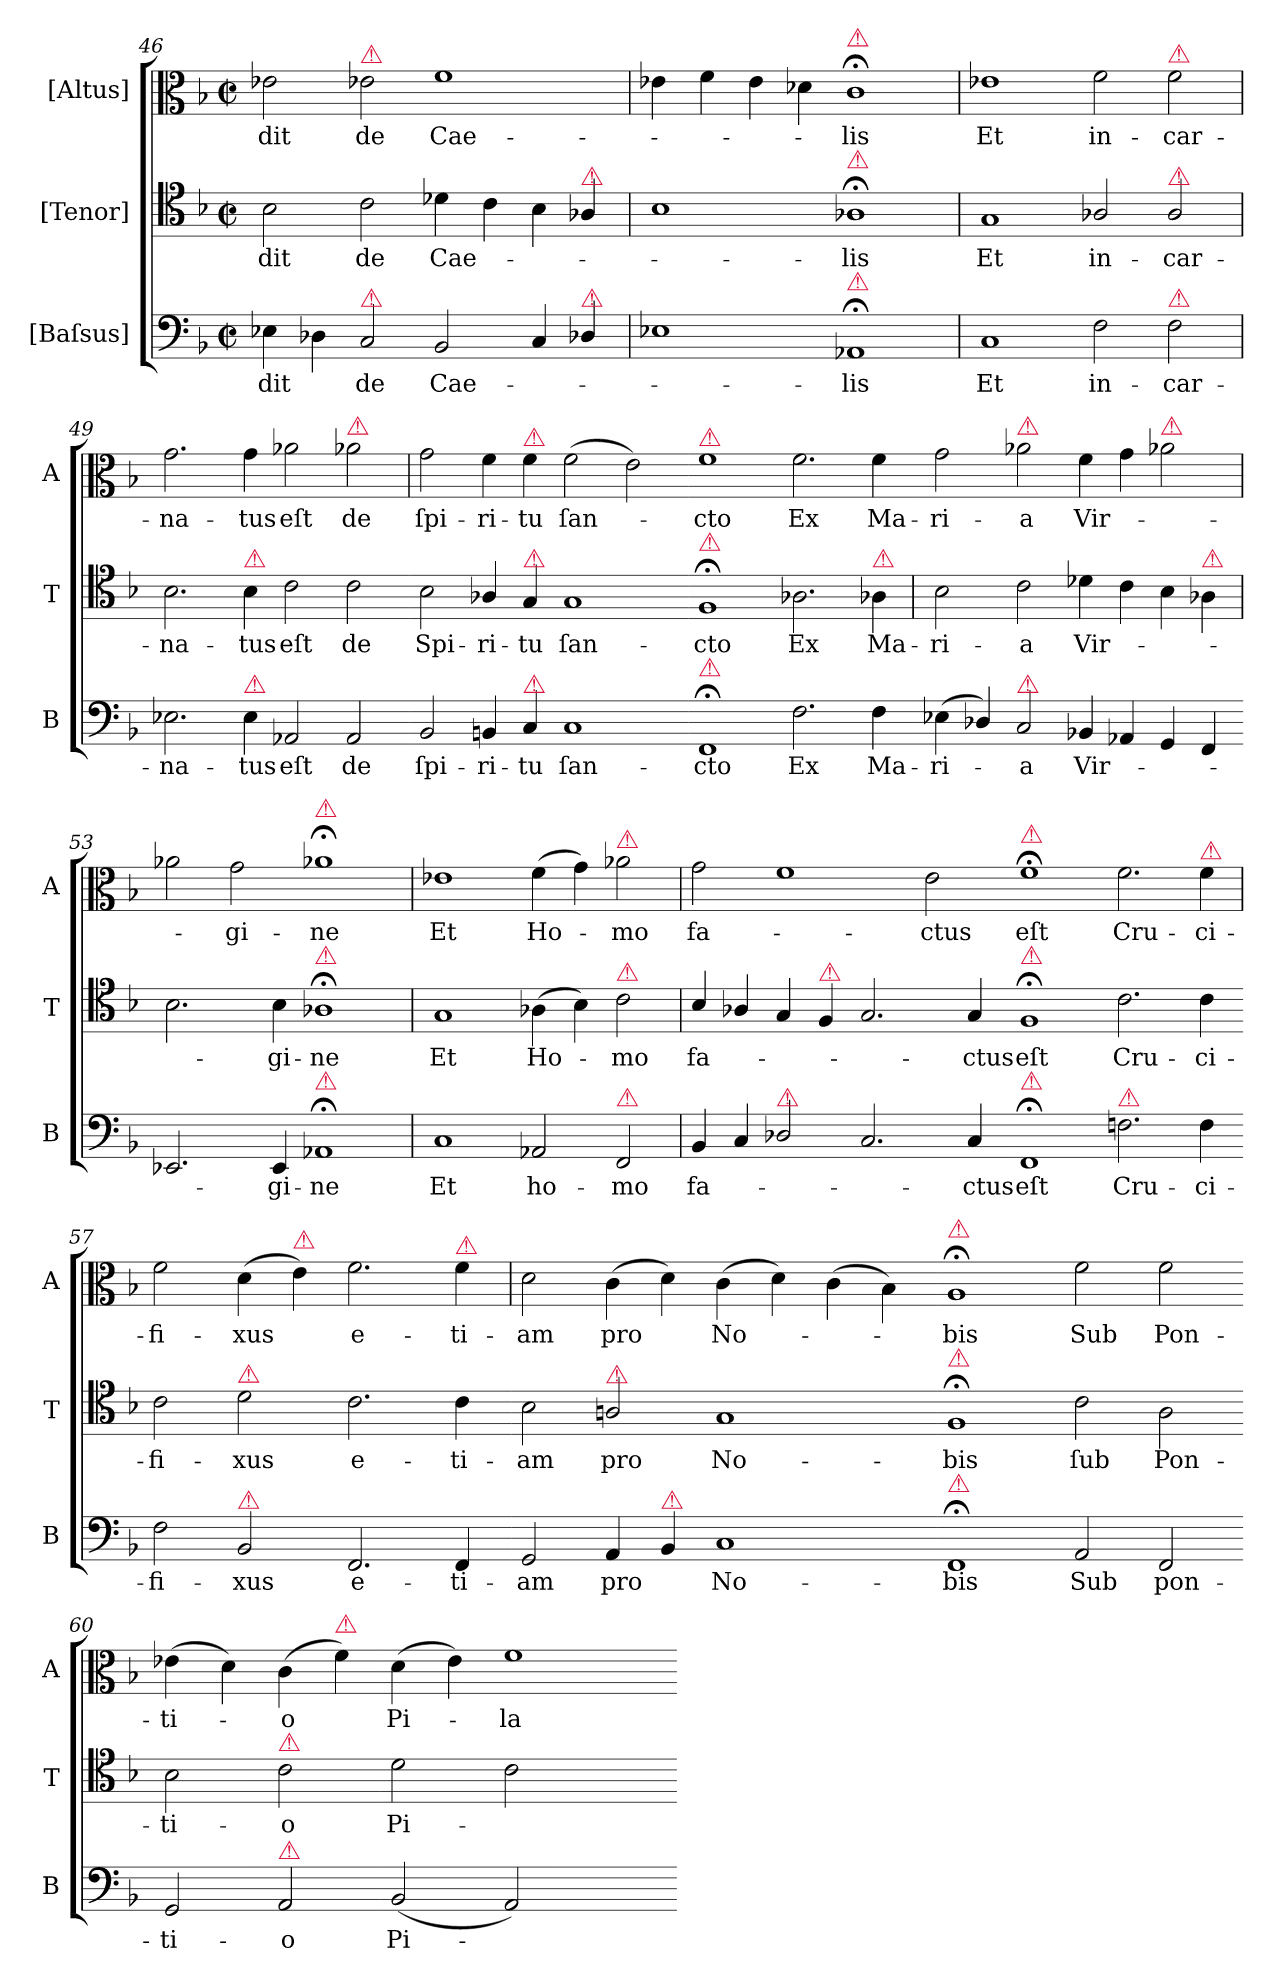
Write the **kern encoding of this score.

**kern	**text	**kern	**text	**kern	**text
*part3	*part3	*part2	*part2	*part1	*part1
*staff3	*staff3	*staff2	*staff2	*staff1	*staff1
*I"[Baſsus]	*	*I"[Tenor]	*	*I"[Altus]	*
*I'B	*	*I'T	*	*I'A	*
*clefF4	*	*clefC4	*	*clefC3	*
*k[b-]	*	*k[b-]	*	*k[b-]	*
*M2/1	*	*M2/1	*	*M2/1	*
*met(c|)	*	*met(c|)	*	*met(c|)	*
=46	=46	=46	=46	=46	=46
4E-X\	-dit	2B-\	-dit	2e-X\	-dit
4D-X\	.	.	.	.	.
!	!	!	!	!LO:TX:a:color=crimson:t=⚠	!
!LO:TX:a:color=crimson:t=⚠	!	!	!	!	!
2C/	de	2c\	de	2e-X\	de
2BB-/	Cae-	4d-X\	Cae-	1f	Cae-
.	.	4c\	.	.	.
4C/	.	4B-\	.	.	.
!	!	!LO:TX:a:color=crimson:t=⚠	!	!	!
!LO:TX:a:color=crimson:t=⚠	!	!	!	!	!
4D-X/	.	4A-X/	.	.	.
=47	=47	=47	=47	=47	=47
1E-X	.	1B-	.	4e-X\	.
.	.	.	.	4f\	.
.	.	.	.	4e-\	.
.	.	.	.	4d-X\	.
!	!	!	!	!LO:TX:a:color=crimson:t=⚠	!
!	!	!LO:TX:a:color=crimson:t=⚠	!	!	!
!LO:TX:a:color=crimson:t=⚠	!	!	!	!	!
1AA-X;<	-lis	1A-X;<	-lis	1c;<	-lis
=48	=48	=48	=48	=48	=48
1C	Et	1G	Et	1e-X	Et
2F\	in-	2A-X/	in-	2f\	in-
!	!	!	!	!LO:TX:a:color=crimson:t=⚠	!
!	!	!LO:TX:a:color=crimson:t=⚠	!	!	!
!LO:TX:a:color=crimson:t=⚠	!	!	!	!	!
2F\	-car-	2A-/	-car-	2f\	-car-
=49	=49	=49	=49	=49	=49
2.E-X\	-na-	2.B-\	-na-	2.g\	-na-
!	!	!LO:TX:a:color=crimson:t=⚠	!	!	!
!LO:TX:a:color=crimson:t=⚠	!	!	!	!	!
4E-\	-tus	4B-\	-tus	4g\	-tus
2AA-X/	eſt	2c\	eſt	2a-X\	eſt
!	!	!	!	!LO:TX:a:color=crimson:t=⚠	!
2AA-/	de	2c\	de	2a-X\	de
=50-	=50	=50-	=50	=50	=50
2BB-/	ſpi-	2B-\	Spi-	2g\	ſpi-
4BBn/	-ri-	4A-X/	-ri-	4f\	-ri-
!	!	!	!	!LO:TX:a:color=crimson:t=⚠	!
!	!	!LO:TX:a:color=crimson:t=⚠	!	!	!
!LO:TX:a:color=crimson:t=⚠	!	!	!	!	!
4C/	-tu	4G/	-tu	4f\	-tu
1C	ſan-	1G	ſan-	(2f\	ſan-
.	.	.	.	2e\)	.
=51-	=51-	=51-	=51-	=51-	=51-
!	!	!	!	!LO:TX:a:color=crimson:t=⚠	!
!	!	!LO:TX:a:color=crimson:t=⚠	!	!	!
!LO:TX:a:color=crimson:t=⚠	!	!	!	!	!
1FF;<	-cto	1F;<	-cto	1f	-cto
2.F\	Ex	2.A-X\	Ex	2.f\	Ex
!	!	!LO:TX:a:color=crimson:t=⚠	!	!	!
4F\	Ma-	4A-X\	Ma-	4f\	Ma-
=52-	=52-	=52	=52-	=52-	=52-
(4E-X\	-ri-	2B-\	-ri-	2g\	-ri-
4D-X/)	.	.	.	.	.
!	!	!	!	!LO:TX:a:color=crimson:t=⚠	!
!LO:TX:a:color=crimson:t=⚠	!	!	!	!	!
2C/	-a	2c\	-a	2a-X\	-a
4BB-X/	Vir-	4d-X\	Vir-	4f\	Vir-
4AA-X/	.	4c\	.	4g\	.
!	!	!	!	!LO:TX:a:color=crimson:t=⚠	!
4GG/	.	4B-\	.	2a-X\	.
!	!	!LO:TX:a:color=crimson:t=⚠	!	!	!
4FF/	.	4A-X\	.	.	.
=53-	=53	=53	=53	=53	=53
2.EE-X/	.	2.B-\	.	2a-X\	.
.	.	.	.	2g\	-gi-
4EE-/	-gi-	4B-\	-gi-	.	.
!	!	!	!	!LO:TX:a:color=crimson:t=⚠	!
!	!	!LO:TX:a:color=crimson:t=⚠	!	!	!
!LO:TX:a:color=crimson:t=⚠	!	!	!	!	!
1AA-X;<	-ne	1A-X;<	-ne	1a-X;	-ne
=54	=54	=54	=54	=54	=54
1C	Et	1G	Et	1e-X	Et
2AA-X/	ho-	(4A-X\	Ho-	(4f\	Ho-
.	.	4B-\)	.	4g\)	.
!	!	!	!	!LO:TX:a:color=crimson:t=⚠	!
!	!	!LO:TX:a:color=crimson:t=⚠	!	!	!
!LO:TX:a:color=crimson:t=⚠	!	!	!	!	!
2FF/	-mo	2c\	-mo	2a-X\	-mo
=55	=55	=55	=55	=55	=55
4BB-/	fa-	4B-/	fa-	2g\	fa-
4C/	.	4A-X/	.	.	.
!LO:TX:a:color=crimson:t=⚠	!	!	!	!	!
2D-X/	.	4G/	.	1f	.
!	!	!LO:TX:a:color=crimson:t=⚠	!	!	!
.	.	4F/	.	.	.
2.C/	.	2.G/	.	.	.
.	.	.	.	2e\	-ctus
4C/	-ctus	4G/	-ctus	.	.
=56-	=56-	=56-	=56-	=56-	=56-
!	!	!	!	!LO:TX:a:color=crimson:t=⚠	!
!	!	!LO:TX:a:color=crimson:t=⚠	!	!	!
!LO:TX:a:color=crimson:t=⚠	!	!	!	!	!
1FF;<	eſt	1F;<	eſt	1f;	eſt
!LO:TX:a:color=crimson:t=⚠	!	!	!	!	!
2.Fn\	Cru-	2.c\	Cru-	2.f\	Cru-
!	!	!	!	!LO:TX:a:color=crimson:t=⚠	!
4F\	-ci-	4c\	-ci-	4f\	-ci-
=57-	=57	=57-	=57	=57	=57
2F\	-fi-	2c\	-fi-	2f\	-fi-
!	!	!LO:TX:a:color=crimson:t=⚠	!	!	!
!LO:TX:a:color=crimson:t=⚠	!	!	!	!	!
2BB-/	-xus	2d\	-xus	(4d\	-xus
!	!	!	!	!LO:TX:a:color=crimson:t=⚠	!
.	.	.	.	4e\)	.
2.FF/	e-	2.c\	e-	2.f\	e-
!	!	!	!	!LO:TX:a:color=crimson:t=⚠	!
4FF/	-ti-	4c\	-ti-	4f\	-ti-
=58-	=58	=58-	=58	=58	=58
2GG/	-am	2B-\	-am	2d\	-am
!	!	!LO:TX:a:color=crimson:t=⚠	!	!	!
4AA/	pro	2An/	pro	(4c\	pro
!LO:TX:a:color=crimson:t=⚠	!	!	!	!	!
4BB-/	.	.	.	4d\)	.
1C	No-	1G	No-	(4c\	No-
.	.	.	.	4d\)	.
.	.	.	.	(4c\	.
.	.	.	.	4B-\)	.
=59-	=59-	=59-	=59-	=59-	=59-
!	!	!	!	!LO:TX:a:color=crimson:t=⚠	!
!	!	!LO:TX:a:color=crimson:t=⚠	!	!	!
!LO:TX:a:color=crimson:t=⚠	!	!	!	!	!
1FF;<	-bis	1F;<	-bis	1A;<	-bis
2AA/	Sub	2c\	ſub	2f\	Sub
2FF/	pon-	2A\	Pon-	2f\	Pon-
=60-	=60-	=60-	=60-	=60-	=60-
2GG/	-ti-	2B-\	-ti-	(4e-X\	-ti-
.	.	.	.	4d\)	.
!	!	!LO:TX:a:color=crimson:t=⚠	!	!	!
!LO:TX:a:color=crimson:t=⚠	!	!	!	!	!
2AA/	-o	2c\	-o	(4c\	-o
!	!	!	!	!LO:TX:a:color=crimson:t=⚠	!
.	.	.	.	4f\)	.
(2BB-/	Pi-	2d\	Pi-	(4d\	Pi-
.	.	.	.	4e-\)	.
2AA/)	.	2c\	.	1f\	-la-
2ryy	.	2ryy	.	.	.
=-	=-	=-	=-	=-	=-
*-	*-	*-	*-	*-	*-
